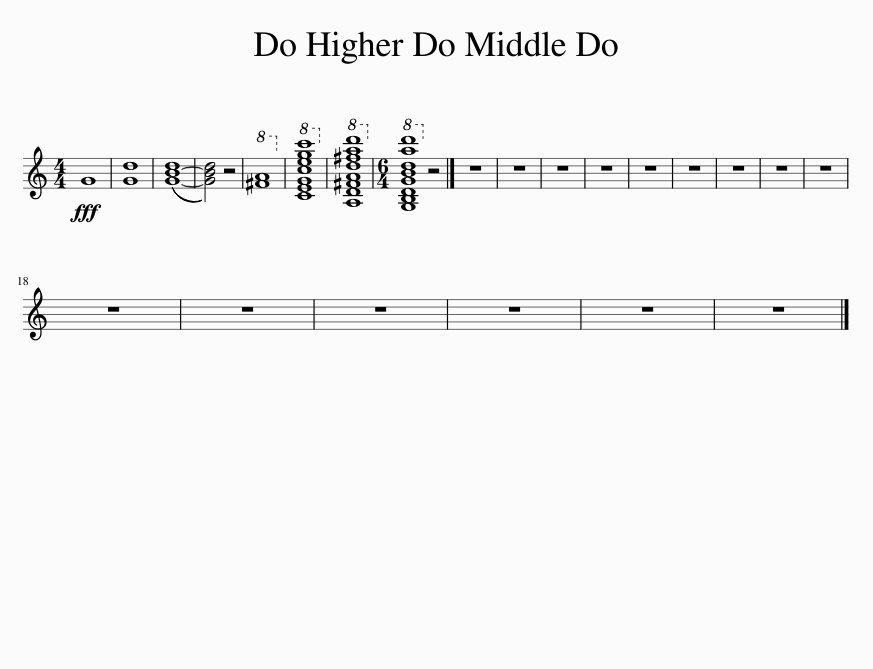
X:1
L:1/8
M:4/4
I:linebreak $
K:none
V:1 treble transpose=-2
V:1
[K:C]!fff! G8 | [Gd]8 | ((([G-B-d]8 | [GBd]4))) z4 |!8va(! [^fa]8!8va)! | %5
!8va(! [cegc'e'g'c'']8!8va)! |!8va(! [Ad^fad'^f'a'd'']8!8va)! |[M:6/4]!8va(! [GBdgbd'a'd'']8!8va)! z4 |] z12 | z12 | %10
 z12 | z12 | z12 | z12 | z12 | %15
 z12 | z12 |$ z12 | z12 | z12 | %20
 z12 | z12 | z12 |] %23
